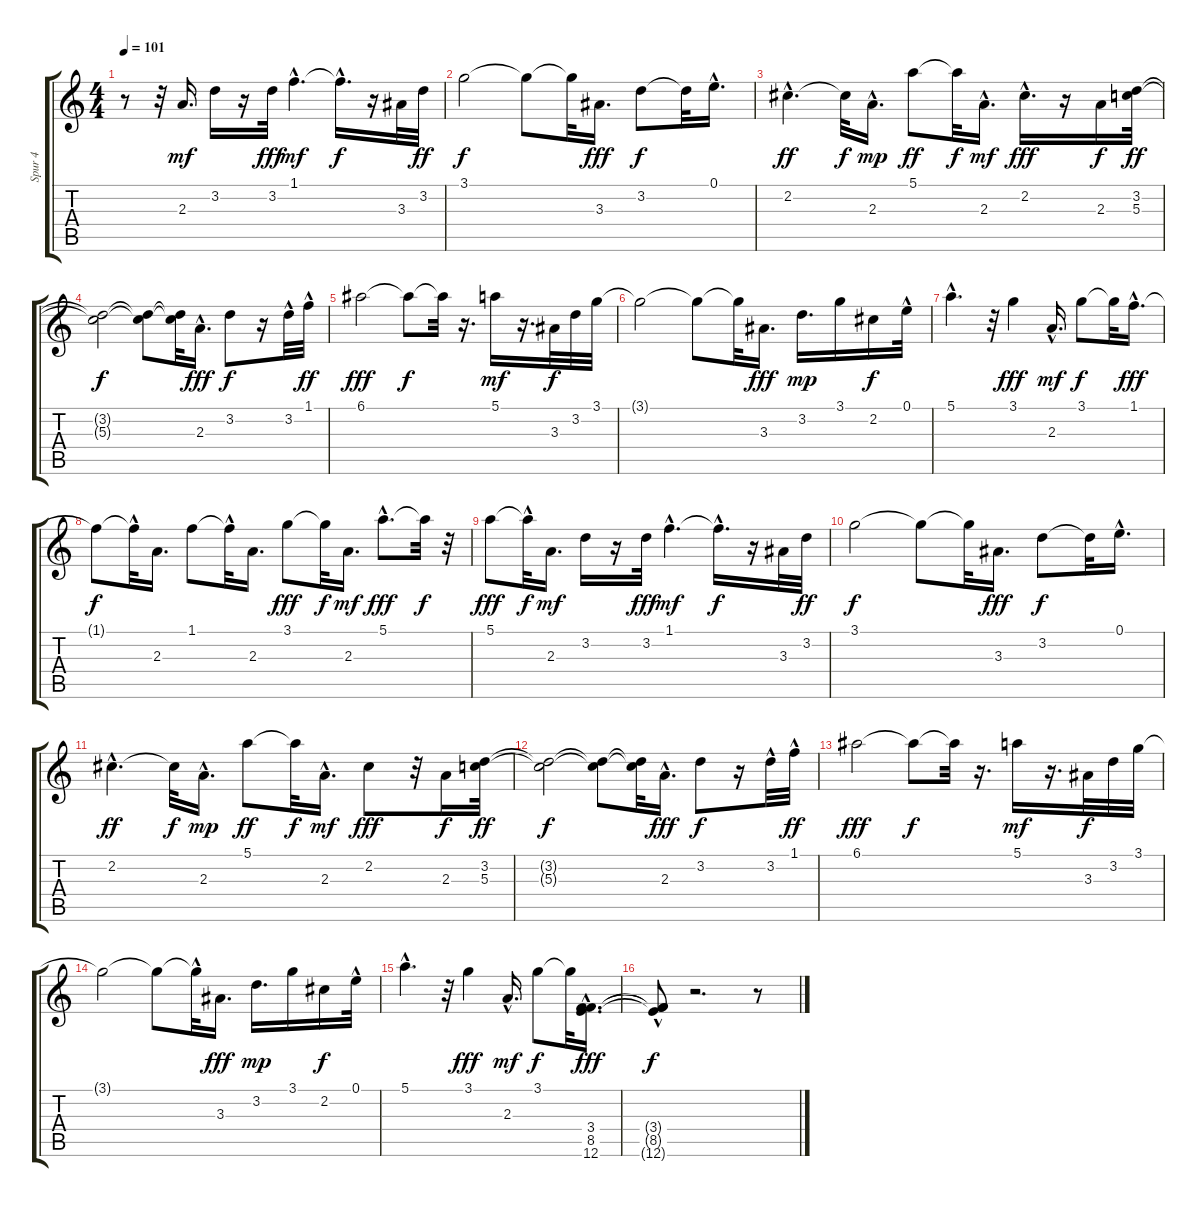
\track ("Spur 4" "Spur 4") {instrument acousticguitarsteel}
\staff {score tabs}
\tuning (E4 B3 G3 D3 A2 E2) {hide}
\ts (4 4)
\tempo 101
\clef g2
\ks c
r.8{dy f} r.32 2.3.16{d dy mf} 3.2.16 r.16 3.2.32{dy fff} 1.1{hac}.4{d dy mf} 1.1{hac t}.16{d dy f} r.16 3.3.32 3.2.32{dy ff} |
3.1.2{dy f} 3.1{t}.8 3.1{t}.32 3.3.16{d dy fff} 3.2.8{dy f} 3.2{t}.32 0.1{hac}.16{d} |
2.2{hac}.4{d dy ff} 2.2{t}.32{dy f} 2.3{hac}.16{d dy mp} 5.1.8{dy ff} 5.1{t}.32{dy f} 2.3{hac}.16{d dy mf} 2.2{hac}.16{d dy fff} r.16 2.3.16{dy f} (3.2 5.3).32{dy ff} |
(3.2{t} 5.3{t}).2{dy f} (3.2{t} 5.3{t}).8 (3.2{t} 5.3{t}).32 2.3{hac}.16{d dy fff} 3.2.8{dy f} r.16 3.2{hac}.32 1.1{hac}.32{dy ff} |
6.1.2{dy fff} 6.1{t}.8{dy f} 6.1{t}.32 r.16{d} 5.1.16{dy mf} r.16{d} 3.3.32{dy f} 3.2.32 3.1.32 |
3.1{t}.2 3.1{t}.8 3.1{t}.32 3.3.16{d dy fff} 3.2.16{d dy mp} 3.1.16 2.2.16{dy f} 0.1{hac}.32 |
5.1{hac}.4{d} r.32 3.1.4{dy fff} 2.3{hac}.16{d dy mf} 3.1.8{dy f} 3.1{t}.32 1.1{hac}.16{d dy fff} |
1.1{t}.8{dy f} 1.1{hac t}.32 2.3.16{d} 1.1.8 1.1{hac t}.32 2.3.16{d} 3.1.8{dy fff} 3.1{t}.32{dy f} 2.3.16{d dy mf} 5.1{hac}.8{d dy fff} 5.1{t}.32{dy f} r.32 |
5.1.8{dy fff} 5.1{hac t}.32{dy f} 2.3.16{d dy mf} 3.2.16 r.16 3.2.32{dy fff} 1.1{hac}.4{d dy mf} 1.1{hac t}.16{d dy f} r.16 3.3.32 3.2.32{dy ff} |
3.1.2{dy f} 3.1{t}.8 3.1{t}.32 3.3.16{d dy fff} 3.2.8{dy f} 3.2{t}.32 0.1{hac}.16{d} |
2.2{hac}.4{d dy ff} 2.2{t}.32{dy f} 2.3{hac}.16{d dy mp} 5.1.8{dy ff} 5.1{t}.32{dy f} 2.3{hac}.16{d dy mf} 2.2.8{dy fff} r.32 2.3.16{dy f} (3.2 5.3).32{dy ff} |
(3.2{t} 5.3{t}).2{dy f} (3.2{t} 5.3{t}).8 (3.2{t} 5.3{t}).32 2.3{hac}.16{d dy fff} 3.2.8{dy f} r.16 3.2{hac}.32 1.1{hac}.32{dy ff} |
6.1.2{dy fff} 6.1{t}.8{dy f} 6.1{t}.32 r.16{d} 5.1.16{dy mf} r.16{d} 3.3.32{dy f} 3.2.32 3.1.32 |
3.1{t}.2 3.1{t}.8 3.1{hac t}.32 3.3.16{d dy fff} 3.2.16{d dy mp} 3.1.16 2.2.16{dy f} 0.1{hac}.32 |
5.1{hac}.4{d} r.32 3.1.4{dy fff} 2.3{hac}.16{d dy mf} 3.1.8{dy f} 3.1{t}.32 (3.4{hac} 8.5{hac} 12.6{hac}).16{d dy fff} |
(3.4{hac t} 8.5{t} 12.6{hac t}).8{dy f} r.2{d} r.8
